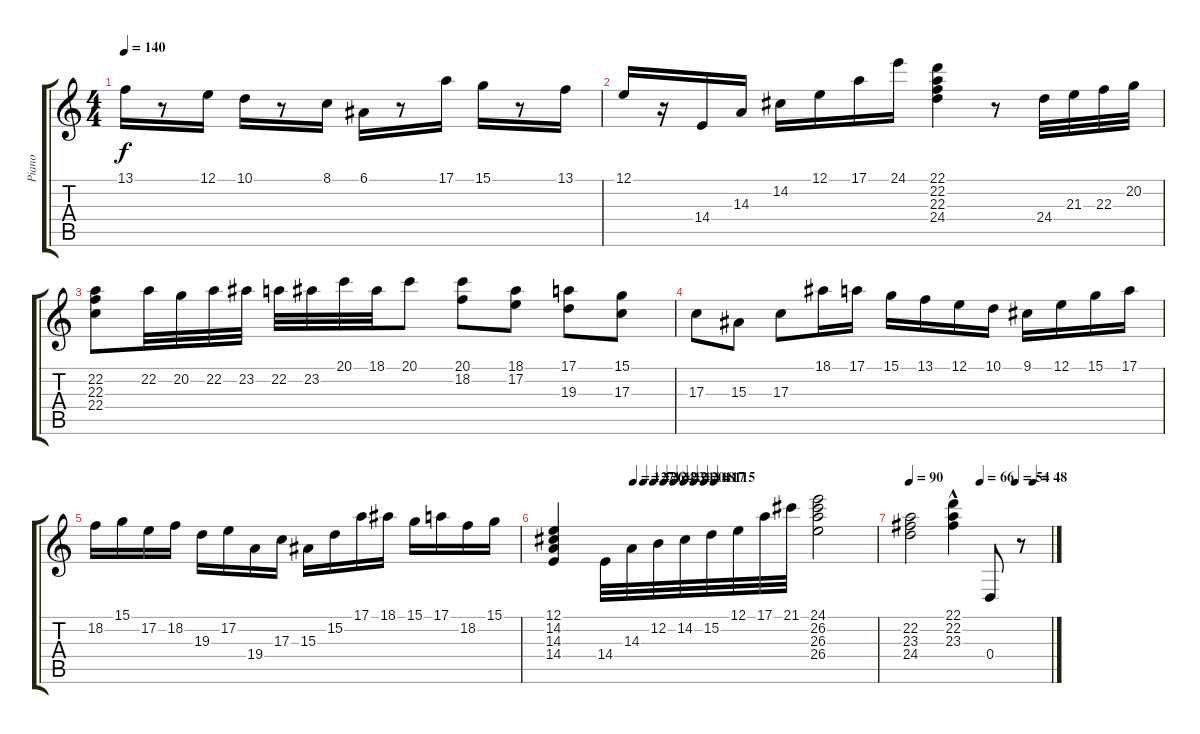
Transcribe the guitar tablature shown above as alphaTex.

\track ("Piano" "Piano") {instrument acousticgrandpiano}
\staff {score tabs}
\tuning (E4 B3 G3 D3 A2 E2) {hide}
\ts (4 4)
\tempo 140
\clef g2
\ks c
13.1.16{dy f} r.8 12.1.16 10.1.16 r.8 8.1.16 6.1.16 r.8 17.1.16 15.1.16 r.8 13.1.16 |
12.1.16 r.16 14.4.16 14.3.16 14.2.16 12.1.16 17.1.16 24.1.16 (22.1 22.2 22.3 24.4).4 r.8 24.4.32 21.3.32 22.3.32 20.2.32 |
(22.2 22.3 22.4).8 22.2.32 20.2.32 22.2.32 23.2.32 22.2.32 23.2.32 20.1.32 18.1.32 20.1.8 (20.1 18.2).8 (18.1 17.2).8 (17.1 19.3).8 (15.1 17.3).8 |
17.3.8 15.3.8 17.3.8 18.1.16 17.1.16 15.1.16 13.1.16 12.1.16 10.1.16 9.1.16 12.1.16 15.1.16 17.1.16 |
18.2.16 15.1.16 17.2.16 18.2.16 19.3.16 17.2.16 19.4.16 17.3.16 15.3.16 15.2.16 17.1.16 18.1.16 15.1.16 17.1.16 18.2.16 15.1.16 |
\tempo (127 0.25)
\tempo (126 0.28125)
\tempo (124 0.3125)
\tempo (123 0.34375)
\tempo (121 0.375)
\tempo (120 0.40625)
\tempo (118 0.4375)
\tempo (117 0.46875)
\tempo (115 0.5)
(12.1 14.2 14.3 14.4).4 14.4.32 14.3.32 12.2.32 14.2.32 15.2.32 12.1.32 17.1.32 21.1.32 (24.1 26.2 26.3 26.4).2 |
\tempo 90
\tempo (66 0.5)
\tempo (54 0.75)
\tempo (48 0.875)
(22.2 23.3 24.4).2 (22.1{hac} 22.2{hac} 23.3{hac}).4 0.4.8 r.8
